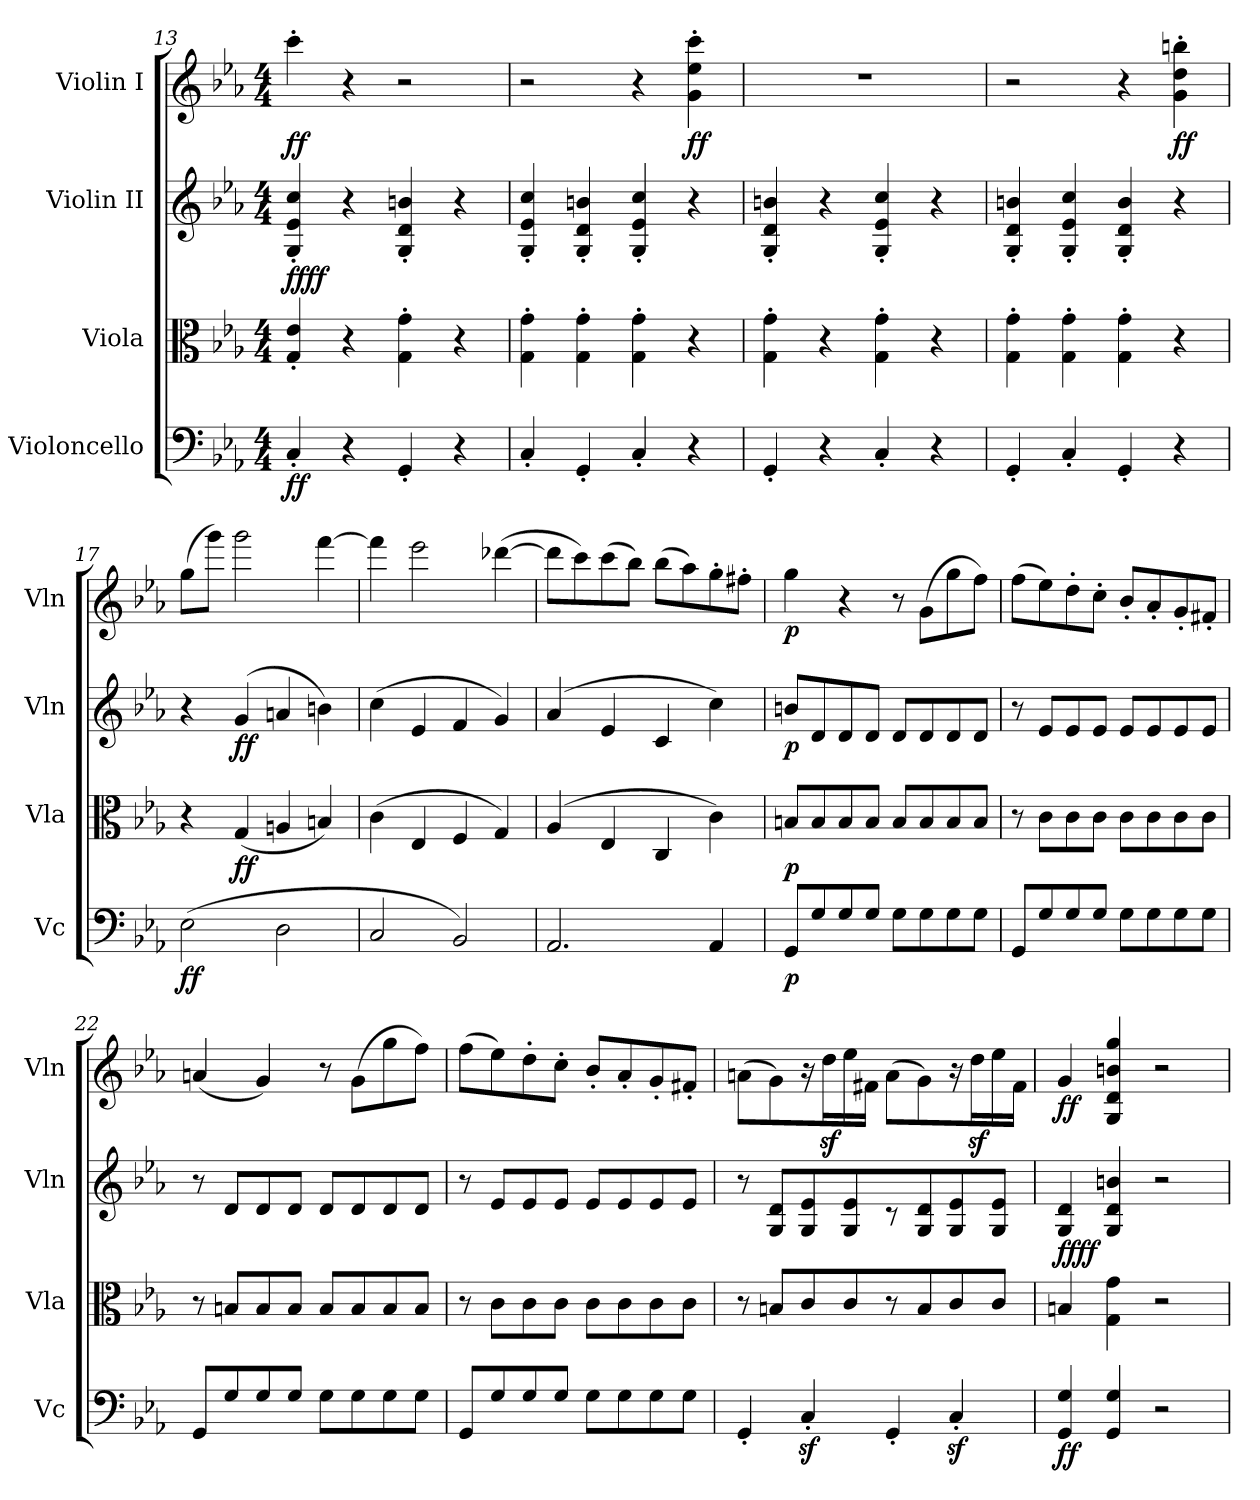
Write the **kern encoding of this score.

**kern	**dynam	**kern	**dynam	**kern	**dynam	**kern	**dynam
*part4	*part4	*part3	*part3	*part2	*part2	*part1	*part1
*staff4	*staff4	*staff3	*staff3	*staff2	*staff2	*staff1	*staff1
*I"Violoncello	*	*I"Viola	*	*I"Violin II	*	*I"Violin I	*
*I'Vc	*	*I'Vla	*	*I'Vln	*	*I'Vln	*
*clefF4	*	*clefC3	*	*clefG2	*	*clefG2	*
*k[b-e-a-]	*	*k[b-e-a-]	*	*k[b-e-a-]	*	*k[b-e-a-]	*
*M4/4	*	*M4/4	*	*M4/4	*	*M4/4	*
=13	=13	=13	=13	=13	=13	=13	=13
!	!	!	!LO:DY:a	!	!	!	!
4C'	ff	4G' 4e-'	ffff	4G' 4e-' 4cc'	.	4ccc'	ff
4r	.	4r	.	4r	.	4r	.
4GG'	.	4G' 4g'	.	4G' 4d' 4bn'	.	2r	.
4r	.	4r	.	4r	.	.	.
=14	=14	=14	=14	=14	=14	=14	=14
4C'	.	4G' 4g'	.	4G' 4e-' 4cc'	.	2r	.
4GG'	.	4G' 4g'	.	4G' 4d' 4bn'	.	.	.
4C'	.	4G' 4g'	.	4G' 4e-' 4cc'	.	4r	.
4r	.	4r	.	4r	.	4g' 4ee-' 4ccc'	ff
=15	=15	=15	=15	=15	=15	=15	=15
4GG'	.	4G' 4g'	.	4G' 4d' 4bn'	.	1r	.
4r	.	4r	.	4r	.	.	.
4C'	.	4G' 4g'	.	4G' 4e-' 4cc'	.	.	.
4r	.	4r	.	4r	.	.	.
=16	=16	=16	=16	=16	=16	=16	=16
4GG'	.	4G' 4g'	.	4G' 4d' 4bn'	.	2r	.
4C'	.	4G' 4g'	.	4G' 4e-' 4cc'	.	.	.
4GG'	.	4G' 4g'	.	4G' 4d' 4b'	.	4r	.
4r	.	4r	.	4r	.	4g' 4dd' 4bbn'	ff
=17	=17	=17	=17	=17	=17	=17	=17
(2E-	ff	4r	.	4r	.	(8ggL	.
.	.	.	.	.	.	8gggJ)	.
.	.	(4G	ff	(4g	ff	2ggg	.
2D	.	4An	.	4an	.	.	.
.	.	4Bn)	.	4bn)	.	[4fff	.
=18	=18	=18	=18	=18	=18	=18	=18
2C	.	(4c	.	(4cc	.	4fff]	.
.	.	4E-	.	4e-	.	2eee-	.
2BB-)	.	4F	.	4f	.	.	.
.	.	4G)	.	4g)	.	([4ddd-X	.
=19	=19	=19	=19	=19	=19	=19	=19
2.AA-	.	(4A-	.	(4a-	.	8ddd-L]	.
.	.	.	.	.	.	8ccc)	.
.	.	4E-	.	4e-	.	(8ccc	.
.	.	.	.	.	.	8bb-J)	.
.	.	4C	.	4c	.	(8bb-L	.
.	.	.	.	.	.	8aa-)	.
4AA-	.	4c)	.	4cc)	.	8gg'	.
.	.	.	.	.	.	8ff#X'J	.
=20	=20	=20	=20	=20	=20	=20	=20
8GGL	p	8BnL	p	8bnL	p	4gg	p
8G	.	8B	.	8d	.	.	.
8G	.	8B	.	8d	.	4r	.
8GJ	.	8BJ	.	8dJ	.	.	.
8GL	.	8BL	.	8dL	.	8r	.
8G	.	8B	.	8d	.	(8gL	.
8G	.	8B	.	8d	.	8gg	.
8GJ	.	8BJ	.	8dJ	.	8ffJ)	.
=21	=21	=21	=21	=21	=21	=21	=21
8GGL	.	8r	.	8r	.	(8ffL	.
8G	.	8cL	.	8e-L	.	8ee-)	.
8G	.	8c	.	8e-	.	8dd'	.
8GJ	.	8cJ	.	8e-J	.	8cc'J	.
8GL	.	8cL	.	8e-L	.	8b-'L	.
8G	.	8c	.	8e-	.	8a-'	.
8G	.	8c	.	8e-	.	8g'	.
8GJ	.	8cJ	.	8e-J	.	8f#X'J	.
=22	=22	=22	=22	=22	=22	=22	=22
8GGL	.	8r	.	8r	.	(4an	.
8G	.	8BnL	.	8dL	.	.	.
8G	.	8B	.	8d	.	4g)	.
8GJ	.	8BJ	.	8dJ	.	.	.
8GL	.	8BL	.	8dL	.	8r	.
8G	.	8B	.	8d	.	(8gL	.
8G	.	8B	.	8d	.	8gg	.
8GJ	.	8BJ	.	8dJ	.	8ffJ)	.
=23	=23	=23	=23	=23	=23	=23	=23
8GGL	.	8r	.	8r	.	(8ffL	.
8G	.	8cL	.	8e-L	.	8ee-)	.
8G	.	8c	.	8e-	.	8dd'	.
8GJ	.	8cJ	.	8e-J	.	8cc'J	.
8GL	.	8cL	.	8e-L	.	8b-'L	.
8G	.	8c	.	8e-	.	8a-'	.
8G	.	8c	.	8e-	.	8g'	.
8GJ	.	8cJ	.	8e-J	.	8f#X'J	.
=24	=24	=24	=24	=24	=24	=24	=24
4GG'	.	8r	.	8r	.	(8anL	.
.	.	8BnL	.	8G 8dL	.	8g)	.
4Cz'	.	8c	.	8G 8e-	.	16r	.
.	.	.	.	.	.	16ddzL	.
.	.	8c	.	8G 8e-	.	16ee-	.
.	.	.	.	.	.	16f#XJJ	.
4GG'	.	8r	.	8r	.	(8aL	.
.	.	8B	.	8G 8d	.	8g)	.
4Cz'	.	8c	.	8G 8e-	.	16r	.
.	.	.	.	.	.	16ddzL	.
.	.	8cJ	.	8G 8e-J	.	16ee-	.
.	.	.	.	.	.	16f#JJ	.
=25	=25	=25	=25	=25	=25	=25	=25
!	!	!	!LO:DY:a	!	!	!	!
4GG 4G	ff	4Bn	ffff	4G 4d	.	4g	ff
4GG 4G	.	4G 4g	.	4G 4d 4bn	.	4G 4d 4bn 4gg	.
2r	.	2r	.	2r	.	2r	.
=	=	=	=	=	=	=	=
*-	*-	*-	*-	*-	*-	*-	*-
